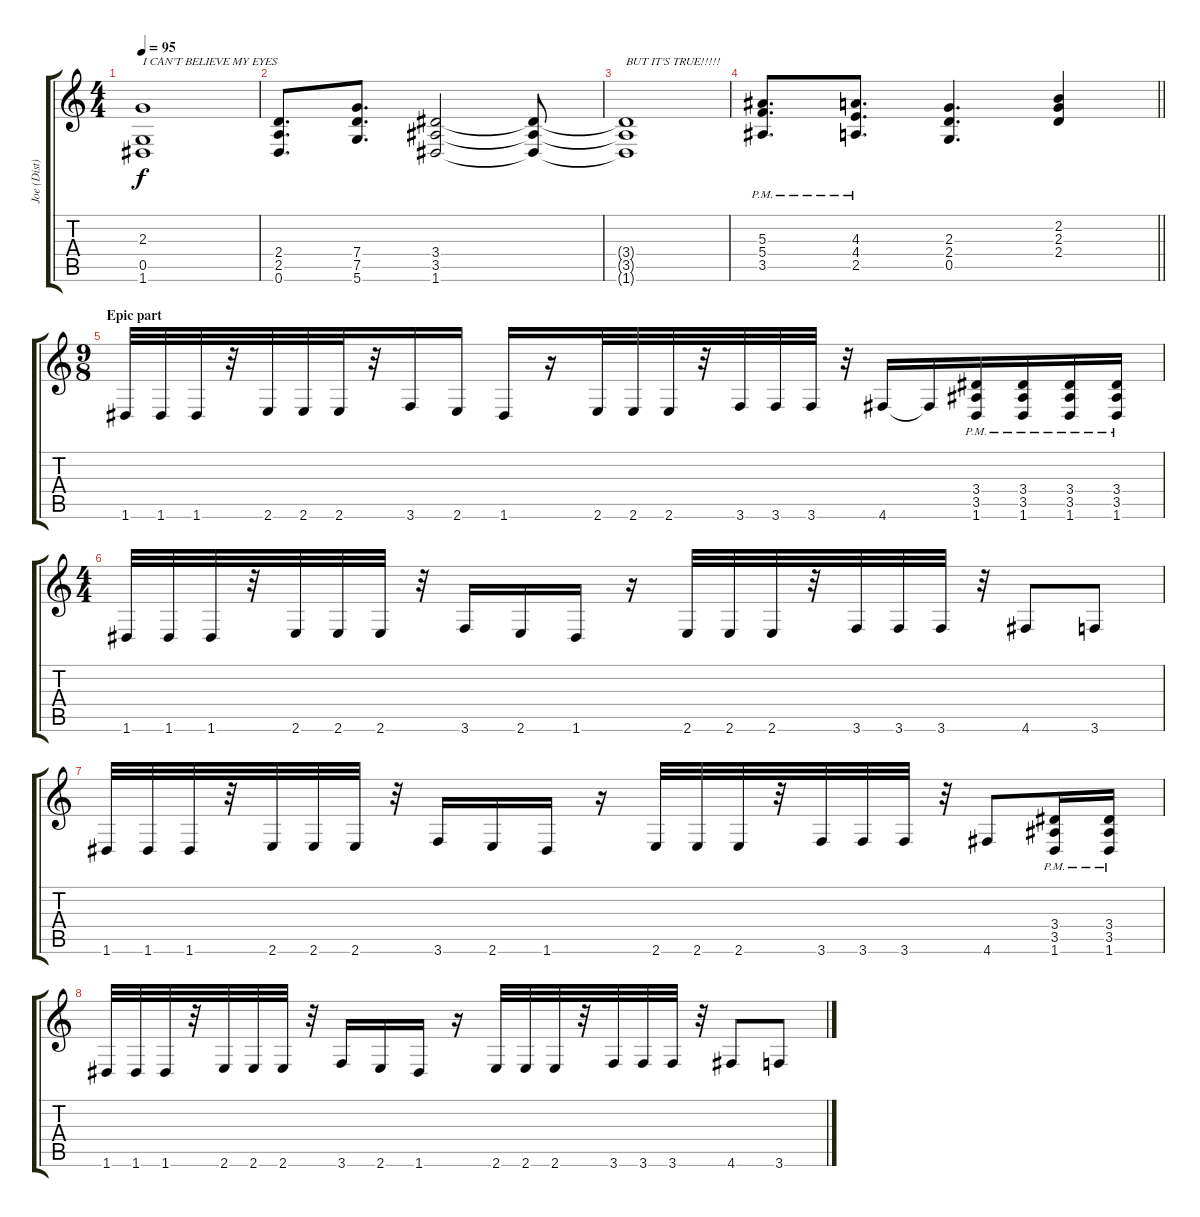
\track ("Joe (Dist)" "Joe (Dist)") {instrument distortionguitar}
\staff {score tabs}
\tuning (D4 A3 F3 C3 G2 D2) {hide}
\ts (4 4)
\tempo 95
\clef g2
\ks c
(2.3{t} 0.5{t} 1.6{t}).1{txt "I CAN'T BELIEVE MY EYES" dy f} |
(2.4 2.5 0.6).8{d} (7.4 7.5 5.6).8{d} (3.4 3.5 1.6).2 (3.4{t} 3.5{t} 1.6{t}).8 |
(3.4{t} 3.5{t} 1.6{t}).1{txt "BUT IT'S TRUE!!!!!"} |
\barLineRight lightlight
(5.3{pm} 5.4 3.5{pm}).8{d} (4.3 4.4{pm} 2.5{pm}).8{d} (2.3 2.4 0.5).4{d} (2.2 2.3 2.4).4 |
\ts (9 8)
\section ("" "Epic part")
1.6.32 1.6.32 1.6.32 r.32 2.6.32 2.6.32 2.6.32 r.32 3.6.16 2.6.16 1.6.16 r.16 2.6.32 2.6.32 2.6.32 r.32 3.6.32 3.6.32 3.6.32 r.32 4.6.16 4.6{t}.16 (3.4{pm} 3.5{pm} 1.6{pm}).16 (3.4{pm} 3.5{pm} 1.6{pm}).16 (3.4{pm} 3.5{pm} 1.6{pm}).16 (3.4{pm} 3.5{pm} 1.6{pm}).16 |
\ts (4 4)
1.6.32 1.6.32 1.6.32 r.32 2.6.32 2.6.32 2.6.32 r.32 3.6.16 2.6.16 1.6.16 r.16 2.6.32 2.6.32 2.6.32 r.32 3.6.32 3.6.32 3.6.32 r.32 4.6.8 3.6.8 |
1.6.32 1.6.32 1.6.32 r.32 2.6.32 2.6.32 2.6.32 r.32 3.6.16 2.6.16 1.6.16 r.16 2.6.32 2.6.32 2.6.32 r.32 3.6.32 3.6.32 3.6.32 r.32 4.6.8 (3.4{pm} 3.5{pm} 1.6{pm}).16 (3.4{pm} 3.5{pm} 1.6{pm}).16 |
1.6.32 1.6.32 1.6.32 r.32 2.6.32 2.6.32 2.6.32 r.32 3.6.16 2.6.16 1.6.16 r.16 2.6.32 2.6.32 2.6.32 r.32 3.6.32 3.6.32 3.6.32 r.32 4.6.8 3.6.8
